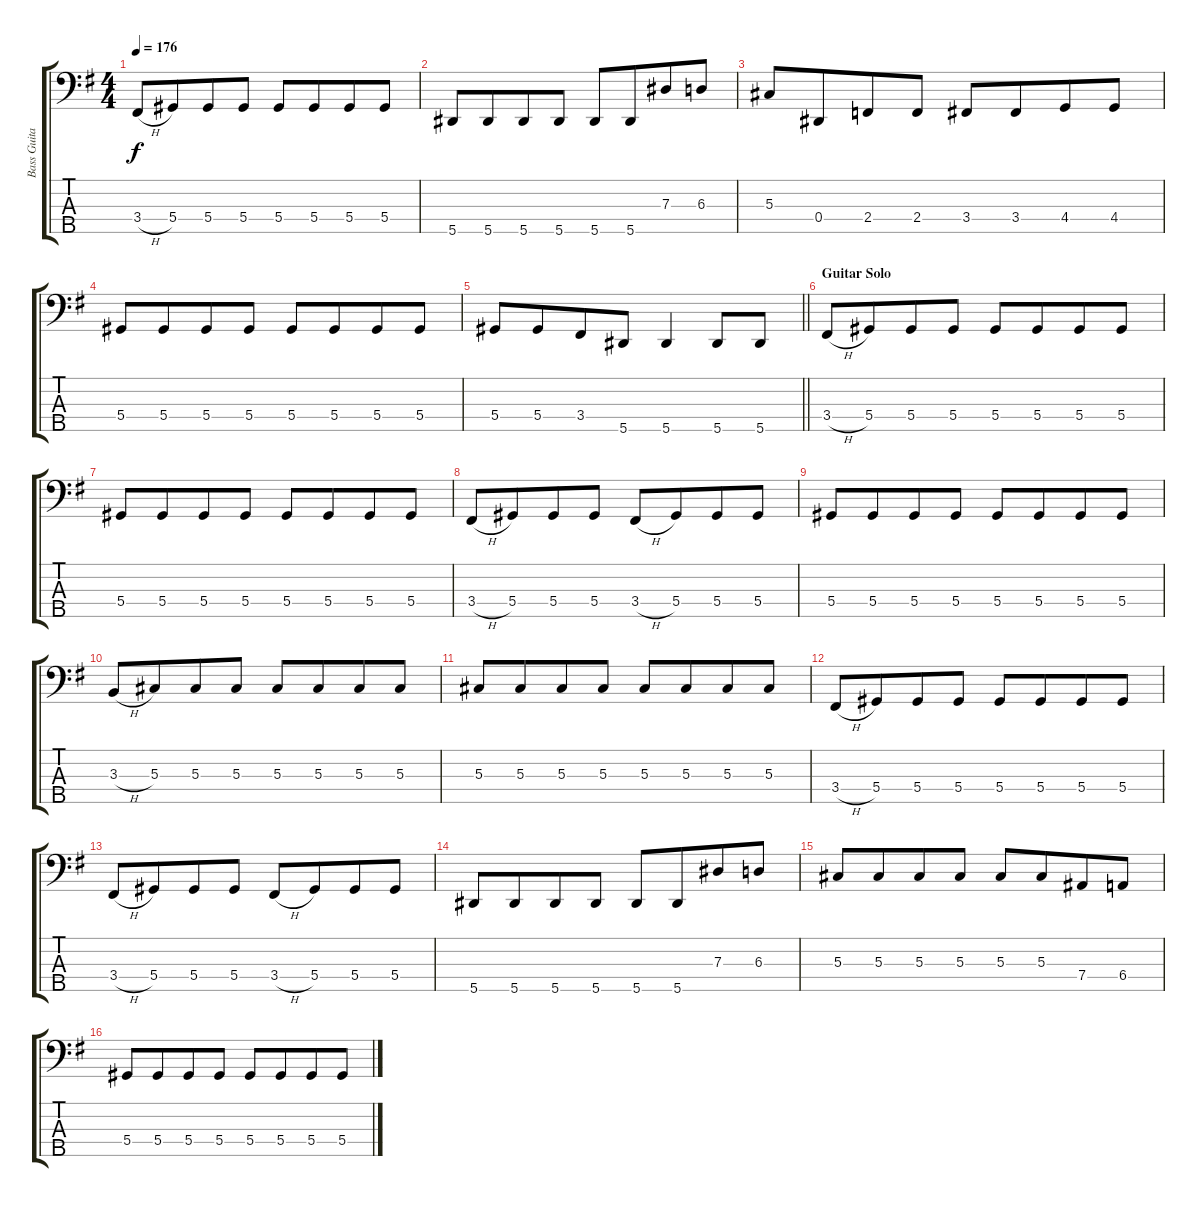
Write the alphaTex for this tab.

\track ("Bass Guitar" "Bass Guita") {instrument electricbassfinger}
\staff {score tabs}
\tuning (Gb2 Db2 Ab1 Eb1 Bb0) {hide}
\ts (4 4)
\tempo 176
\clef f4
\ks eminor
3.4{h}.8{dy f} 5.4.8{beam merge} 5.4.8 5.4.8 5.4.8 5.4.8{beam merge} 5.4.8 5.4.8 |
5.5.8 5.5.8{beam merge} 5.5.8 5.5.8 5.5.8 5.5.8{beam merge} 7.3.8 6.3.8 |
5.3.8 0.4.8{beam merge} 2.4.8 2.4.8 3.4.8 3.4.8{beam merge} 4.4.8 4.4.8 |
5.4.8 5.4.8{beam merge} 5.4.8 5.4.8 5.4.8 5.4.8{beam merge} 5.4.8 5.4.8 |
\barLineRight lightlight
5.4.8 5.4.8{beam merge} 3.4.8 5.5.8 5.5.4 5.5.8{beam merge} 5.5.8 |
\section ("" "Guitar Solo")
3.4{h}.8 5.4.8{beam merge} 5.4.8 5.4.8 5.4.8 5.4.8{beam merge} 5.4.8 5.4.8 |
5.4.8 5.4.8{beam merge} 5.4.8 5.4.8 5.4.8 5.4.8{beam merge} 5.4.8 5.4.8 |
3.4{h}.8 5.4.8{beam merge} 5.4.8 5.4.8 3.4{h}.8 5.4.8{beam merge} 5.4.8 5.4.8 |
5.4.8 5.4.8{beam merge} 5.4.8 5.4.8 5.4.8 5.4.8{beam merge} 5.4.8 5.4.8 |
3.3{h}.8 5.3.8{beam merge} 5.3.8 5.3.8 5.3.8 5.3.8{beam merge} 5.3.8 5.3.8 |
5.3.8 5.3.8{beam merge} 5.3.8 5.3.8 5.3.8 5.3.8{beam merge} 5.3.8 5.3.8 |
3.4{h}.8 5.4.8{beam merge} 5.4.8 5.4.8 5.4.8 5.4.8{beam merge} 5.4.8 5.4.8 |
3.4{h}.8 5.4.8{beam merge} 5.4.8 5.4.8 3.4{h}.8 5.4.8{beam merge} 5.4.8 5.4.8 |
5.5.8 5.5.8{beam merge} 5.5.8 5.5.8 5.5.8 5.5.8{beam merge} 7.3.8 6.3.8 |
5.3.8 5.3.8{beam merge} 5.3.8 5.3.8 5.3.8 5.3.8{beam merge} 7.4.8 6.4.8 |
5.4.8 5.4.8{beam merge} 5.4.8 5.4.8 5.4.8 5.4.8{beam merge} 5.4.8 5.4.8
